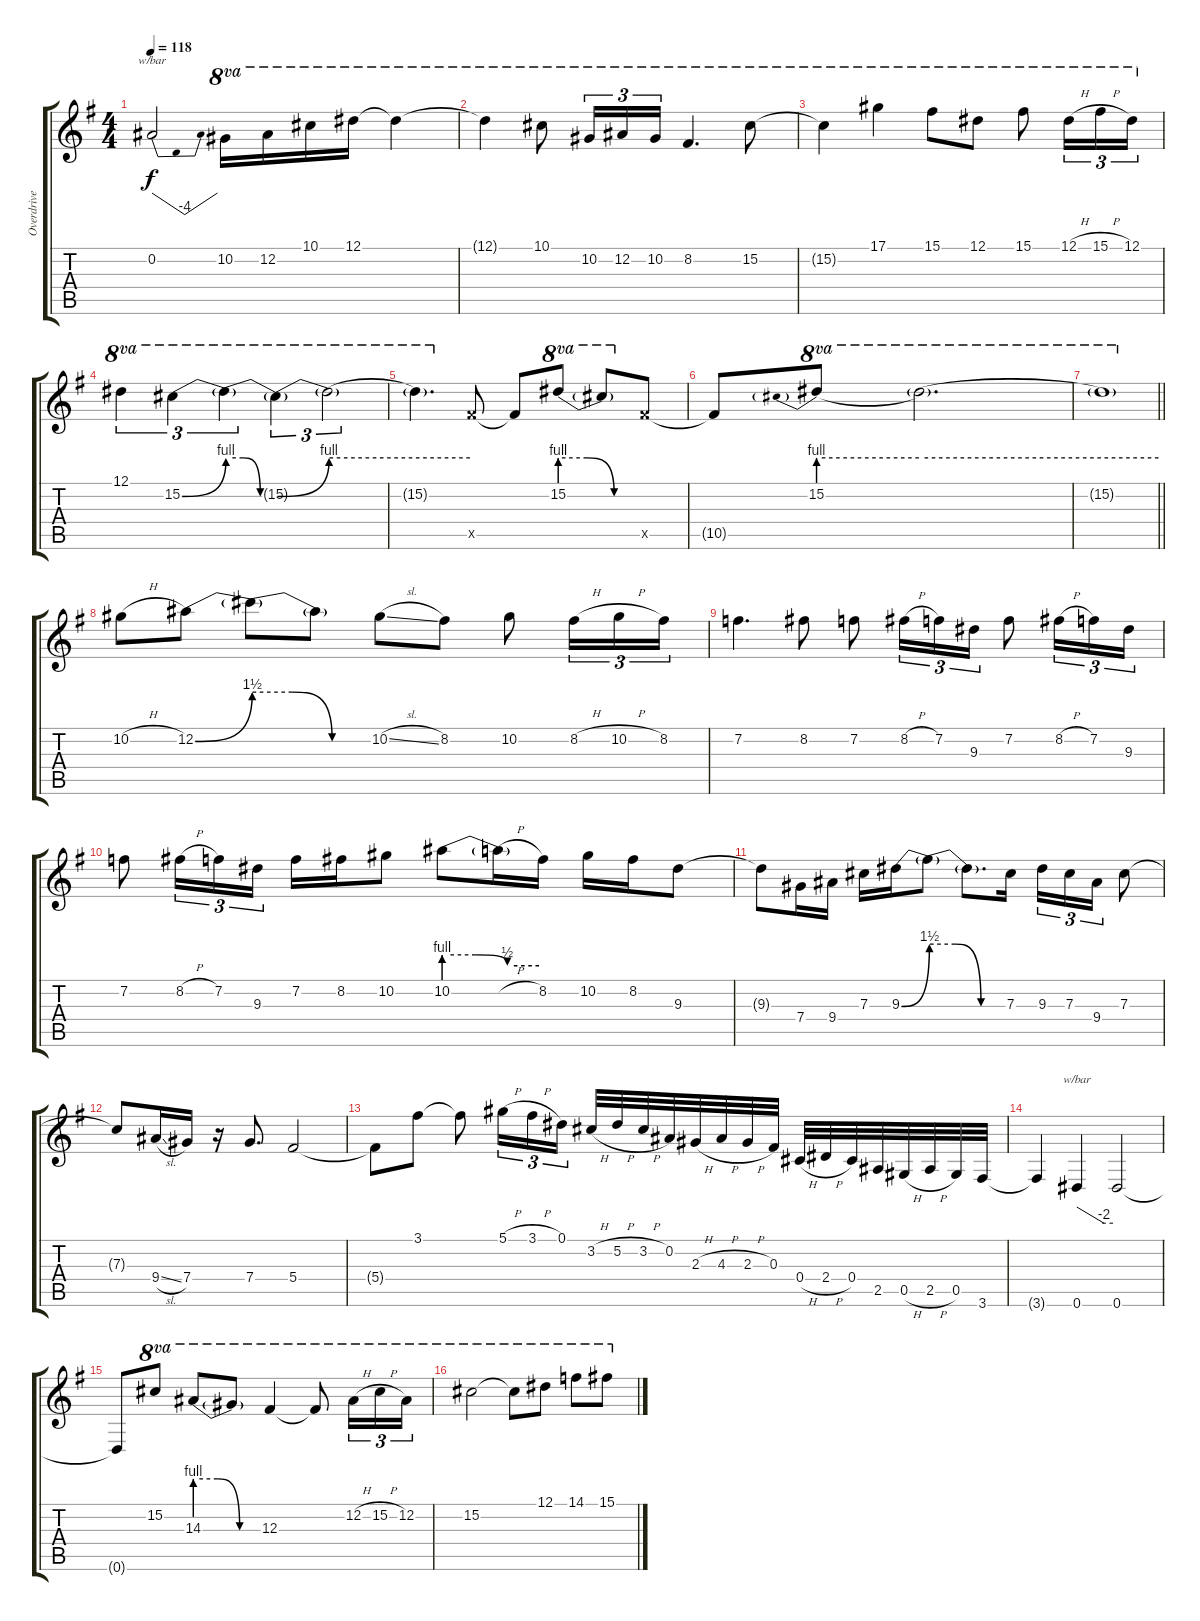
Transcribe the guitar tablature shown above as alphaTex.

\track ("Overdrive" "Overdrive") {instrument overdrivenguitar}
\staff {score tabs}
\tuning (Eb4 Bb3 Gb3 Db3 Ab2 Eb2) {hide}
\ts (4 4)
\tempo 118
\clef g2
\ks g
0.2.2{tbe (dip default 0 0 30 -16 60 0) dy f} 10.2.16{ot 8va} 12.2.16{ot 8va} 10.1.16{ot 8va} 12.1.16{ot 8va} 12.1{t}.4{ot 8va} |
12.1{t}.4{ot 8va} 10.1.8{ot 8va} 10.2.16{tu (3 2) ot 8va} 12.2.16{tu (3 2) ot 8va} 10.2.16{tu (3 2) ot 8va} 8.2.4{d ot 8va} 15.2.8{ot 8va} |
15.2{t}.4{ot 8va} 17.1.4{ot 8va} 15.1.8{ot 8va} 12.1.8{ot 8va} 15.1.8{ot 8va} 12.1{h}.16{tu (3 2) ot 8va} 15.1{h}.16{tu (3 2) ot 8va} 12.1.16{tu (3 2) ot 8va} |
12.1.4{tu (3 2) ot 8va} 15.2{be (bend 0 0 60 4)}.4{tu (3 2) ot 8va} 15.2{be (custom 0 4 20 4 40 0 60 0) t}.4{tu (3 2) ot 8va} 15.2{be (bend 0 0 60 4) t}.4{tu (3 2) ot 8va} 15.2{be (hold 0 4 60 4) t}.2{tu (3 2) ot 8va} |
15.2{t}.4{d ot 8va} 10.5{x}.8 10.5{t}.8 15.2{be (custom 0 4 20 4 40 0 60 0)}.8{ot 8va} 15.2{t}.8{ot 8va} 10.5{x}.8 |
10.5{t}.8 15.2{be (prebend 0 4 60 4)}.8{ot 8va} 15.2{be (hold 0 4 60 4) t}.2{d ot 8va} |
\barLineRight lightlight
15.2{t}.1{ot 8va} |
\section ("" " ")
10.2{h}.8 12.2{be (bend 0 0 60 6)}.8 12.2{be (custom 0 6 20 6 40 0 60 0) t}.8 12.2{t}.8 10.2{sl}.8 8.2.8 10.2.8 8.2{h}.16{tu (3 2)} 10.2{h}.16{tu (3 2)} 8.2.16{tu (3 2)} |
7.2.4{d} 8.2.8 7.2.8 8.2{h}.16{tu (3 2)} 7.2.16{tu (3 2)} 9.3.16{tu (3 2)} 7.2.8 8.2{h}.16{tu (3 2)} 7.2.16{tu (3 2)} 9.3.16{tu (3 2)} |
7.2.8 8.2{h}.16{tu (3 2)} 7.2.16{tu (3 2)} 9.3.16{tu (3 2)} 7.2.16 8.2.16 10.2.8 10.2{be (custom 0 4 20 4 40 2 60 2)}.8 10.2{h t}.16 8.2.16 10.2.16 8.2.16 9.3.8 |
9.3{t}.8 7.4.16 9.4.16 7.3.16 9.3{be (bend 0 0 60 6)}.16 9.3{be (custom 0 6 20 6 40 0 60 0) t}.8 9.3{t}.8{d} 7.3.16 9.3.16{tu (3 2)} 7.3.16{tu (3 2)} 9.4.16{tu (3 2)} 7.3.8 |
7.3{t}.8 9.4{sl}.16 7.4.16 r.16 7.4.8{d} 5.4.2 |
5.4{t}.8 3.1.8 3.1{t}.8 5.1{h}.16{tu (3 2)} 3.1{h}.16{tu (3 2)} 0.1.16{tu (3 2)} 3.2{h}.32 5.2{h}.32 3.2{h}.32 0.2.32 2.3{h}.32 4.3{h}.32 2.3{h}.32 0.3.32 0.4{h}.32 2.4{h}.32 0.4.32 2.5.32 0.5{h}.32 2.5{h}.32 0.5.32 3.6.32 |
3.6{t}.4 0.6.4{tbe (custom default 0 0 45 -8 60 -8)} 0.6.2 |
0.6{t}.8 15.2.8{ot 8va} 14.3{be (custom 0 4 20 4 40 0 60 0)}.8{ot 8va} 14.3{t}.8{ot 8va} 12.3.4{ot 8va} 12.3{t}.8{ot 8va} 12.2{h}.16{tu (3 2) ot 8va} 15.2{h}.16{tu (3 2) ot 8va} 12.2.16{tu (3 2) ot 8va} |
15.2.2{ot 8va} 15.2{t}.8{ot 8va} 12.1.8{ot 8va} 14.1.8{ot 8va} 15.1.8{ot 8va}
